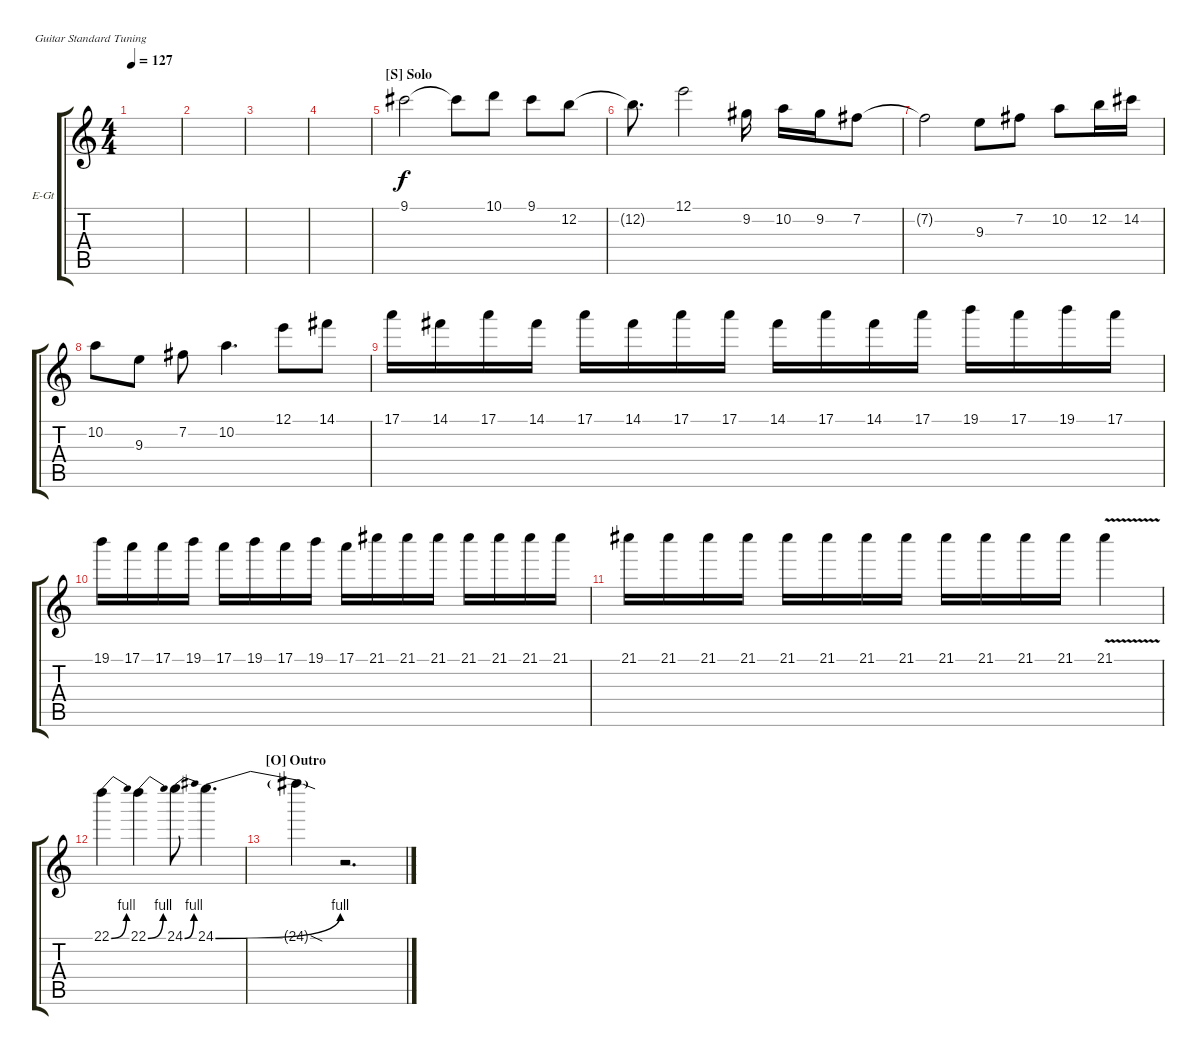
\defaultSystemsLayout 4
\bracketExtendMode groupsimilarinstruments
\firstSystemTrackNameOrientation horizontal
\otherSystemsTrackNameOrientation horizontal
\track ("Carlos Santana Electric Guitar" "E-Gt") {instrument overdrivenguitar}
\staff {score tabs}
\tuning (E4 B3 G3 D3 A2 E2)
\ts (4 4)
\tempo 127
\clef g2
\scale
0.333333
\ks c
|
\scale
0.333333 |
\scale
0.333333 |
\scale
0.333333 |
\section ("S" "Solo")
\scale
0.333333 9.1.2 9.1{t}.8 10.1.8 9.1.8 12.2.8 |
\scale
0.333333 12.2{t}.8{d} 12.1.2 9.2.16 10.2.16 9.2.16 7.2.8 |
\scale
0.333333 7.2{t}.2 9.3.8 7.2.8 10.2.8 12.2.16 14.2.16 |
\scale
0.333333 10.2.8 9.3.8 7.2.8 10.2.4{d} 12.1.8 14.1.8 |
\scale
0.333333 17.1.16 14.1.16 17.1.16 14.1.16 17.1.16 14.1.16 17.1.16 17.1.16 14.1.16 17.1.16 14.1.16 17.1.16 19.1.16 17.1.16 19.1.16 17.1.16 |
\scale
0.333333 19.1.16 17.1.16 17.1.16 19.1.16 17.1.16 19.1.16 17.1.16 19.1.16 17.1.16 21.1.16 21.1.16 21.1.16 21.1.16 21.1.16 21.1.16 21.1.16 |
\scale
0.333333 21.1.16 21.1.16 21.1.16 21.1.16 21.1.16 21.1.16 21.1.16 21.1.16 21.1.16 21.1.16 21.1.16 21.1.16 21.1{v}.4 |
\scale
0.333333 22.1{be (bend 0 0 15 4)}.4 22.1{be (bend 0 0 15 4)}.4 24.1{be (bend 0 0 15 4)}.8 24.1{be (bend 0 0 15 4)}.4{d} |
\section ("O" "Outro")
\scale
0.333333 24.1{sod t}.4 r.2{d} |
\scale
0.333333 |
\scale
0.333333 |
\scale
0.333333
